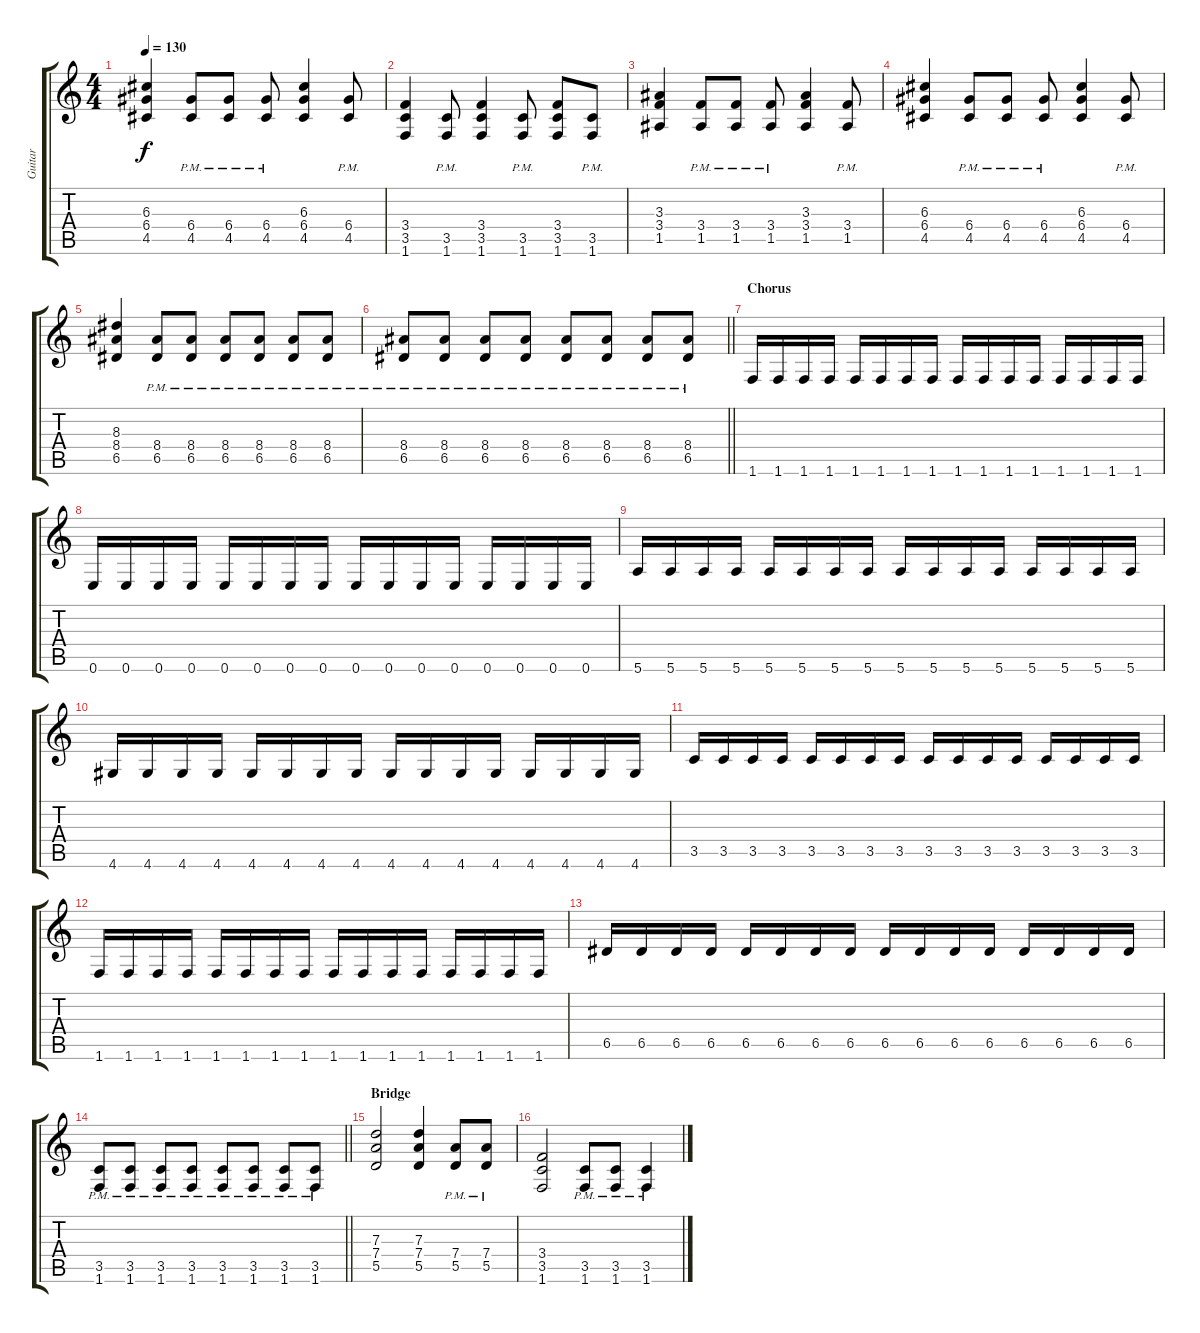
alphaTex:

\track ("Guitar " "Guitar ") {instrument distortionguitar}
\staff {score tabs}
\tuning (E4 B3 G3 D3 A2 E2) {hide}
\ts (4 4)
\tempo 130
\clef g2
\ks c
(6.3 6.4 4.5).4{dy f} (6.4{pm} 4.5{pm}).8 (6.4{pm} 4.5{pm}).8 (6.4{pm} 4.5{pm}).8 (6.3 6.4 4.5).4 (6.4{pm} 4.5{pm}).8 |
(3.4 3.5 1.6).4 (3.5{pm} 1.6{pm}).8 (3.4 3.5 1.6).4 (3.5{pm} 1.6{pm}).8 (3.4 3.5 1.6).8 (3.5{pm} 1.6{pm}).8 |
(3.3 3.4 1.5).4 (3.4{pm} 1.5{pm}).8 (3.4{pm} 1.5{pm}).8 (3.4{pm} 1.5{pm}).8 (3.3 3.4 1.5).4 (3.4{pm} 1.5{pm}).8 |
(6.3 6.4 4.5).4 (6.4{pm} 4.5{pm}).8 (6.4{pm} 4.5{pm}).8 (6.4{pm} 4.5{pm}).8 (6.3 6.4 4.5).4 (6.4{pm} 4.5{pm}).8 |
(8.3 8.4 6.5).4 (8.4{pm} 6.5{pm}).8 (8.4{pm} 6.5{pm}).8 (8.4{pm} 6.5{pm}).8 (8.4{pm} 6.5{pm}).8 (8.4{pm} 6.5{pm}).8 (8.4{pm} 6.5{pm}).8 |
\barLineRight lightlight
(8.4{pm} 6.5{pm}).8 (8.4{pm} 6.5{pm}).8 (8.4{pm} 6.5{pm}).8 (8.4{pm} 6.5{pm}).8 (8.4{pm} 6.5{pm}).8 (8.4{pm} 6.5{pm}).8 (8.4{pm} 6.5{pm}).8 (8.4{pm} 6.5{pm}).8 |
\section ("" "Chorus ")
1.6.16 1.6.16 1.6.16 1.6.16 1.6.16 1.6.16 1.6.16 1.6.16 1.6.16 1.6.16 1.6.16 1.6.16 1.6.16 1.6.16 1.6.16 1.6.16 |
0.6.16 0.6.16 0.6.16 0.6.16 0.6.16 0.6.16 0.6.16 0.6.16 0.6.16 0.6.16 0.6.16 0.6.16 0.6.16 0.6.16 0.6.16 0.6.16 |
5.6.16 5.6.16 5.6.16 5.6.16 5.6.16 5.6.16 5.6.16 5.6.16 5.6.16 5.6.16 5.6.16 5.6.16 5.6.16 5.6.16 5.6.16 5.6.16 |
4.6.16 4.6.16 4.6.16 4.6.16 4.6.16 4.6.16 4.6.16 4.6.16 4.6.16 4.6.16 4.6.16 4.6.16 4.6.16 4.6.16 4.6.16 4.6.16 |
3.5.16 3.5.16 3.5.16 3.5.16 3.5.16 3.5.16 3.5.16 3.5.16 3.5.16 3.5.16 3.5.16 3.5.16 3.5.16 3.5.16 3.5.16 3.5.16 |
1.6.16 1.6.16 1.6.16 1.6.16 1.6.16 1.6.16 1.6.16 1.6.16 1.6.16 1.6.16 1.6.16 1.6.16 1.6.16 1.6.16 1.6.16 1.6.16 |
6.5.16 6.5.16 6.5.16 6.5.16 6.5.16 6.5.16 6.5.16 6.5.16 6.5.16 6.5.16 6.5.16 6.5.16 6.5.16 6.5.16 6.5.16 6.5.16 |
\barLineRight lightlight
(3.5{pm} 1.6{pm}).8 (3.5{pm} 1.6{pm}).8 (3.5{pm} 1.6{pm}).8 (3.5{pm} 1.6{pm}).8 (3.5{pm} 1.6{pm}).8 (3.5{pm} 1.6{pm}).8 (3.5{pm} 1.6{pm}).8 (3.5{pm} 1.6{pm}).8 |
\section ("" "Bridge ")
(7.3 7.4 5.5).2 (7.3 7.4 5.5).4 (7.4{pm} 5.5{pm}).8 (7.4{pm} 5.5{pm}).8 |
(3.4 3.5 1.6).2 (3.5{pm} 1.6{pm}).8 (3.5{pm} 1.6{pm}).8 (3.5{pm} 1.6{pm}).4
